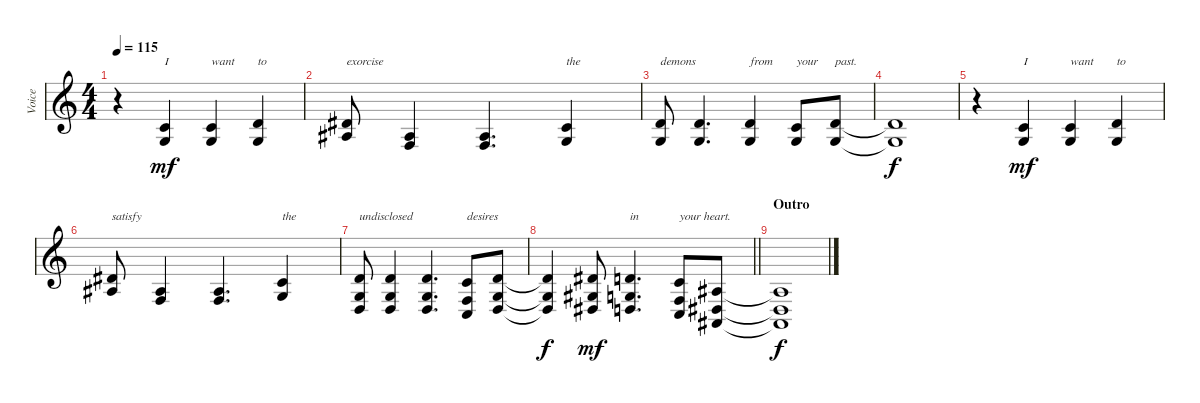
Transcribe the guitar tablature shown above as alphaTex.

\track ("Voice" "Voice") {instrument altosax}
\staff {score}
\tuning (E4 B3 G3 D3 A2 E2) {hide}
\ts (4 4)
\tempo 115
\clef g2
\ks c
r.4{dy f} (5.3 5.4).4{txt "I" dy mf} (5.3 5.4).4{txt "want"} (7.3 5.4).4{txt "to"} |
(4.2 3.3).8{txt "exorcise"} (3.3 3.4).4 (3.3 3.4).4{d} (5.3 5.4).4{txt "the"} |
(7.3 5.4).8{txt "demons"} (7.3 5.4).4{d} (7.3 5.4).4{txt "from"} (5.3 5.4).8{txt "your"} (7.3 5.4).8{txt "past."} |
(7.3{t} 5.4{t}).1{dy f} |
r.4 (5.3 5.4).4{txt "I" dy mf} (5.3 5.4).4{txt "want"} (7.3 5.4).4{txt "to"} |
(4.2 3.3).8{txt "satisfy"} (3.3 3.4).4 (3.3 3.4).4{d} (5.3 5.4).4{txt "the"} |
(7.3 5.4 5.5).8{txt "undisclosed"} (7.3 5.4 5.5).4 (7.3 5.4 5.5).4{d} (5.3 3.4 3.5).8{txt "desires"} (7.3 5.4 5.5).8 |
\barLineRight lightlight
(7.3{t} 5.4{t} 5.5{t}).4{dy f} (8.3 6.4 6.5).8{dy mf} (7.3 5.4 5.5).4{d txt "in"} (5.3 3.4 3.5).8{txt "your heart."} (3.3 1.4 1.5).8 |
\section ("" "Outro")
(3.3{t} 1.4{t} 1.5{t}).1{dy f}
